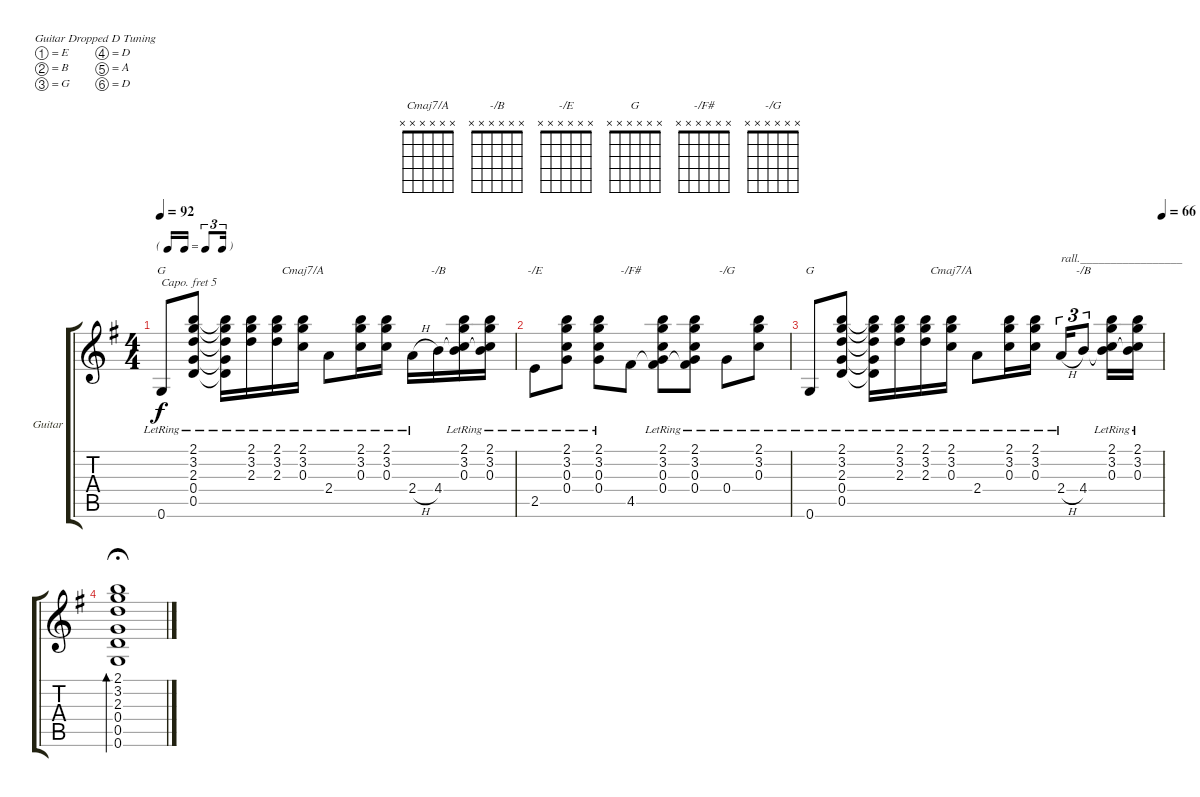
\defaultSystemsLayout 4
\bracketExtendMode groupsimilarinstruments
\firstSystemTrackNameOrientation horizontal
\otherSystemsTrackNameOrientation horizontal
\track ("Electric Guitar" "Guitar") {instrument electricguitarclean}
\staff {score tabs}
\capo 5
\tuning (E4 B3 G3 D3 A2 D2)
\chord ("Cmaj7/A" x x x x x x)
\chord ("-/B" x x x x x x)
\chord ("-/E" x x x x x x)
\chord ("G" x x x x x x)
\chord ("-/F#" x x x x x x)
\chord ("-/G" x x x x x x)
\ts (4 4)
\tf triplet16th
\tempo 92
\clef g2
\ks g
0.6{lr}.8{ch "G" dy f} (2.1{lr} 3.2{lr} 2.3{lr} 0.5{lr} 0.4{lr}).8 (2.3{lr t} 3.2{lr t} 2.1{lr t} 0.4{lr t} 0.5{lr t}).16 (2.1{lr} 3.2{lr} 2.3{lr}).16 (2.1{lr} 3.2{lr} 2.3{lr}).16 (2.1{lr} 3.2{lr} 0.3{lr}).16{ch "Cmaj7/A"} 2.4{lr}.8 (2.1{lr} 3.2{lr} 0.3{lr}).16 (2.1{lr} 3.2{lr} 0.3{lr}).16 2.4{h lr}.16 4.4.16{ch "-/B"} (2.1{lr} 3.2{lr} 0.3{lr} 4.4{t}).16 (2.1{lr} 3.2{lr} 0.3{lr} 4.4{t}).16 |
2.5{lr}.8{ch "-/E"} (0.4{lr} 0.3{lr} 3.2{lr} 2.1{lr}).8 (0.4{lr} 0.3{lr} 3.2{lr} 2.1{lr}).8 4.5.8{ch "-/F#"} (0.4{lr} 0.3{lr} 3.2{lr} 2.1{lr} 4.5{t}).8 (0.4{lr} 0.3{lr} 3.2{lr} 2.1{lr} 4.5{t}).8 0.4{lr}.8{ch "-/G"} (0.3{lr} 3.2{lr} 2.1{lr}).8 |
\tempo (92 0.5 hide)
\tempo (66 1)
0.6{lr}.8{ch "G"} (2.1{lr} 3.2{lr} 2.3{lr} 0.5{lr} 0.4{lr}).8 (2.3{lr t} 3.2{lr t} 2.1{lr t} 0.4{lr t} 0.5{lr t}).16 (2.1{lr} 3.2{lr} 2.3{lr}).16 (2.1{lr} 3.2{lr} 2.3{lr}).16 (2.1{lr} 3.2{lr} 0.3{lr}).16{ch "Cmaj7/A"} 2.4{lr}.8 (2.1{lr} 3.2{lr} 0.3{lr}).16 (2.1{lr} 3.2{lr} 0.3{lr}).16 2.4{h lr}.16{tu (3 2) txt "rall._________________"} 4.4.8{tu (3 2) ch "-/B"} (2.1{lr} 3.2{lr} 0.3{lr} 4.4{t}).16 (2.1{lr} 3.2{lr} 0.3{lr} 4.4{t}).16 |
\tempo (66 hide)
\scale
0.348076 (0.6 0.5 0.4 2.3 3.2 2.1).1{bd 98 fermata (medium 0.29)}
